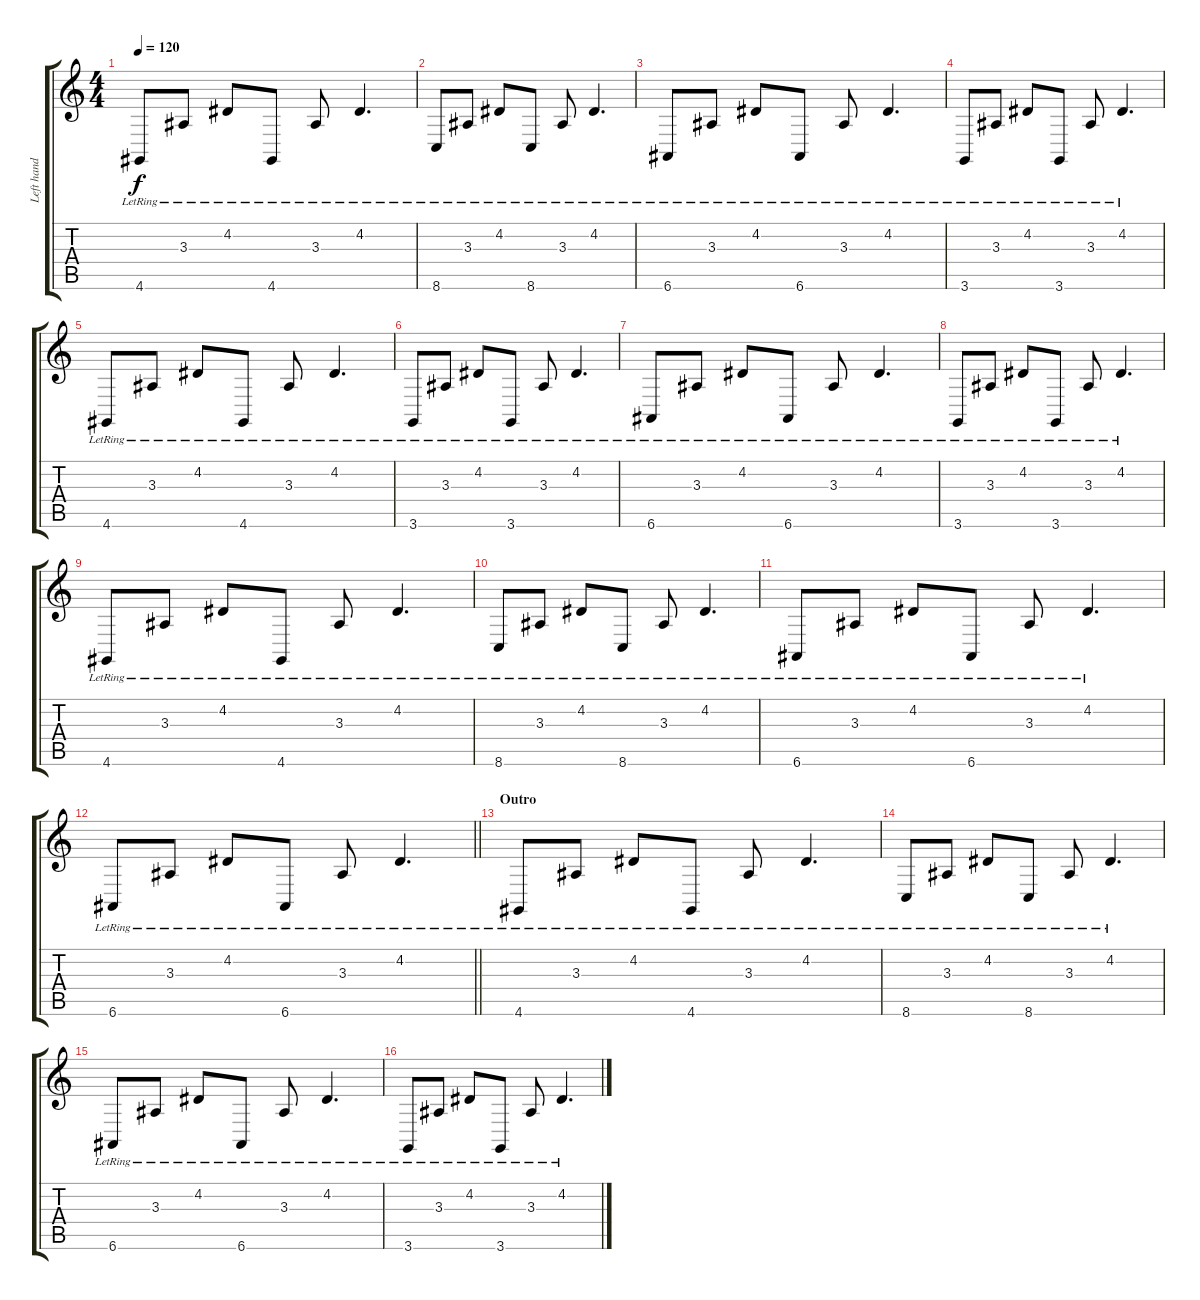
\track ("Left hand" "Left hand") {instrument acousticgrandpiano}
\staff {score tabs}
\tuning (E4 B3 G3 D3 A2 E2) {hide}
\ts (4 4)
\tempo 120
\clef g2
\ks c
4.6{lr}.8{dy f} 3.3{lr}.8 4.2{lr}.8 4.6{lr}.8 3.3{lr}.8 4.2{lr}.4{d} |
8.6{lr}.8 3.3{lr}.8 4.2{lr}.8 8.6{lr}.8 3.3{lr}.8 4.2{lr}.4{d} |
6.6{lr}.8 3.3{lr}.8 4.2{lr}.8 6.6{lr}.8 3.3{lr}.8 4.2{lr}.4{d} |
3.6{lr}.8 3.3{lr}.8 4.2{lr}.8 3.6{lr}.8 3.3{lr}.8 4.2{lr}.4{d} |
4.6{lr}.8 3.3{lr}.8 4.2{lr}.8 4.6{lr}.8 3.3{lr}.8 4.2{lr}.4{d} |
3.6{lr}.8 3.3{lr}.8 4.2{lr}.8 3.6{lr}.8 3.3{lr}.8 4.2{lr}.4{d} |
6.6{lr}.8 3.3{lr}.8 4.2{lr}.8 6.6{lr}.8 3.3{lr}.8 4.2{lr}.4{d} |
3.6{lr}.8 3.3{lr}.8 4.2{lr}.8 3.6{lr}.8 3.3{lr}.8 4.2{lr}.4{d} |
4.6{lr}.8 3.3{lr}.8 4.2{lr}.8 4.6{lr}.8 3.3{lr}.8 4.2{lr}.4{d} |
8.6{lr}.8 3.3{lr}.8 4.2{lr}.8 8.6{lr}.8 3.3{lr}.8 4.2{lr}.4{d} |
6.6{lr}.8 3.3{lr}.8 4.2{lr}.8 6.6{lr}.8 3.3{lr}.8 4.2{lr}.4{d} |
\barLineRight lightlight
6.6{lr}.8 3.3{lr}.8 4.2{lr}.8 6.6{lr}.8 3.3{lr}.8 4.2{lr}.4{d} |
\section ("" "Outro")
4.6{lr}.8 3.3{lr}.8 4.2{lr}.8 4.6{lr}.8 3.3{lr}.8 4.2{lr}.4{d} |
8.6{lr}.8 3.3{lr}.8 4.2{lr}.8 8.6{lr}.8 3.3{lr}.8 4.2{lr}.4{d} |
6.6{lr}.8 3.3{lr}.8 4.2{lr}.8 6.6{lr}.8 3.3{lr}.8 4.2{lr}.4{d} |
3.6{lr}.8 3.3{lr}.8 4.2{lr}.8 3.6{lr}.8 3.3{lr}.8 4.2{lr}.4{d}
